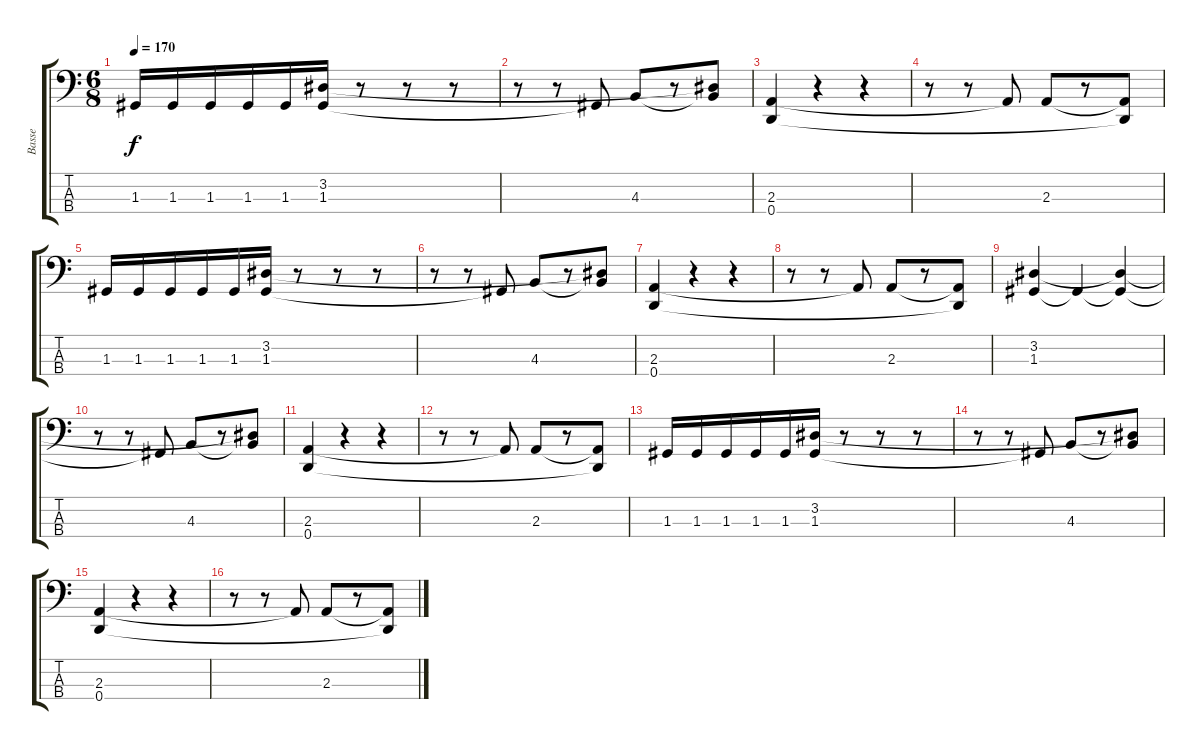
\track ("Basse" "Basse") {instrument electricbasspick}
\staff {score tabs}
\tuning (F2 C2 G1 D1) {hide}
\ts (6 8)
\tempo 170
\clef f4
\ks c
1.3.16{dy f} 1.3.16 1.3.16 1.3.16 1.3.16 (3.2 1.3).16 r.8 r.8 r.8 |
r.8 r.8 1.3{t}.8 4.3.8 r.8 (3.2{t} 4.3{t}).8 |
(2.3 0.4).4 r.4 r.4 |
r.8 r.8 2.3{t}.8 2.3.8 r.8 (2.3{t} 0.4{t}).8 |
1.3.16 1.3.16 1.3.16 1.3.16 1.3.16 (3.2 1.3).16 r.8 r.8 r.8 |
r.8 r.8 1.3{t}.8 4.3.8 r.8 (3.2{t} 4.3{t}).8 |
(2.3 0.4).4 r.4 r.4 |
r.8 r.8 2.3{t}.8 2.3.8 r.8 (2.3{t} 0.4{t}).8 |
(3.2 1.3).4 1.3{t}.4 (3.2{t} 1.3{t}).4 |
r.8 r.8 1.3{t}.8 4.3.8 r.8 (3.2{t} 4.3{t}).8 |
(2.3 0.4).4 r.4 r.4 |
r.8 r.8 2.3{t}.8 2.3.8 r.8 (2.3{t} 0.4{t}).8 |
1.3.16 1.3.16 1.3.16 1.3.16 1.3.16 (3.2 1.3).16 r.8 r.8 r.8 |
r.8 r.8 1.3{t}.8 4.3.8 r.8 (3.2{t} 4.3{t}).8 |
(2.3 0.4).4 r.4 r.4 |
r.8 r.8 2.3{t}.8 2.3.8 r.8 (2.3{t} 0.4{t}).8
